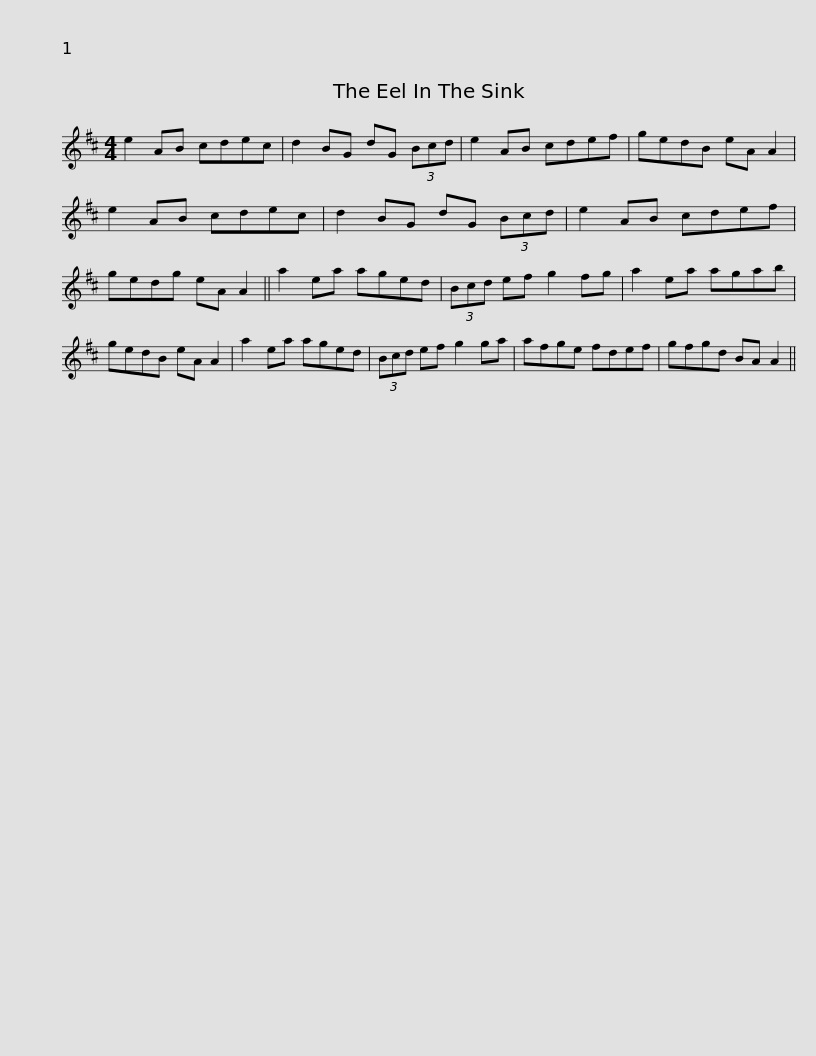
X:1
L:1/8
M:4/4
I:linebreak $
K:D
V:1 treble
V:1
 e2 AB cdec | d2 BG dG (3Bcd | e2 AB cdef | gedB eA A2 | e2 AB cdec | %5
 d2 BG dG (3Bcd |$ e2 AB cdef | gedg eA A2 || a2 ea aged | (3Bcd ef g2 fg | %10
 a2 ea agab | gedB eA A2 |$ a2 ea aged | (3Bcd ef g2 ga | afge fdef | %15
 gfgd BA A2 || %16
